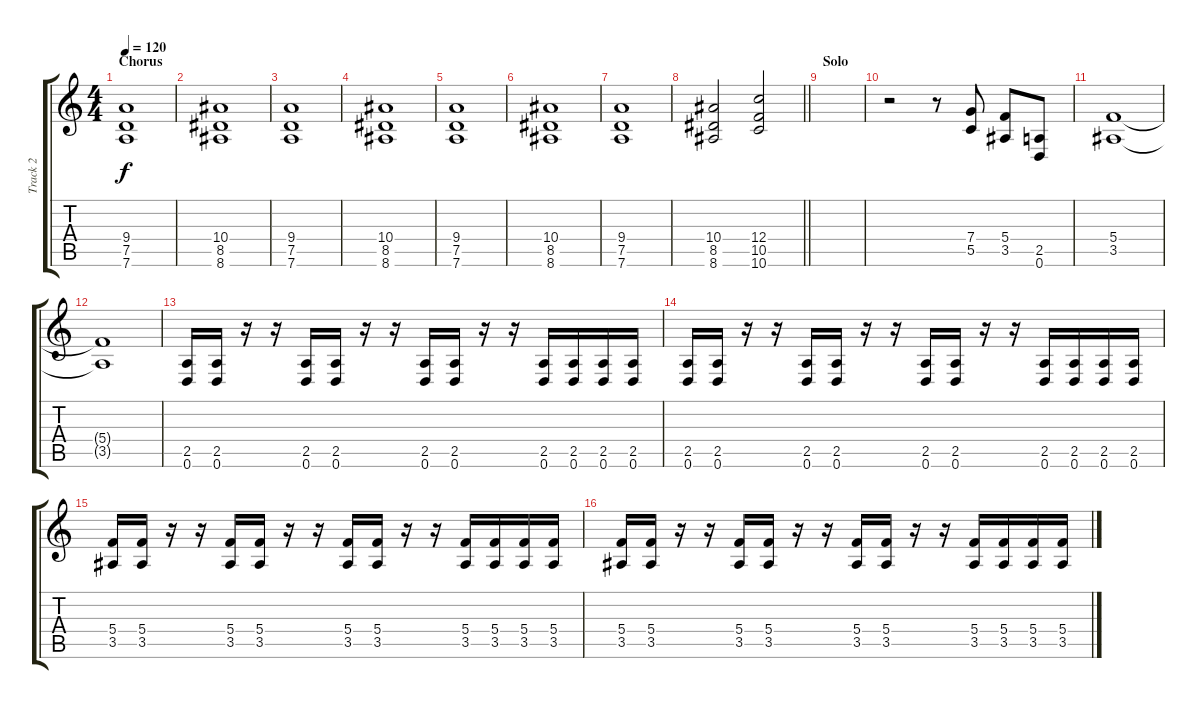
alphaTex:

\track ("Track 2" "Track 2") {instrument distortionguitar}
\staff {score tabs}
\tuning (D4 A3 F3 C3 G2 D2) {hide}
\ts (4 4)
\section ("" "Chorus")
\tempo 120
\clef g2
\ks c
(9.4 7.5 7.6).1{dy f} |
(10.4 8.5 8.6).1 |
(9.4 7.5 7.6).1 |
(10.4 8.5 8.6).1 |
(9.4 7.5 7.6).1 |
(10.4 8.5 8.6).1 |
(9.4 7.5 7.6).1 |
\barLineRight lightlight
(10.4 8.5 8.6).2 (12.4 10.5 10.6).2 |
\section ("" "Solo")
|
r.2 r.8 (7.4 5.5).8 (5.4 3.5).8 (2.5 0.6).8 |
(5.4 3.5).1 |
(5.4{t} 3.5{t}).1 |
(2.5 0.6).16 (2.5 0.6).16 r.16 r.16 (2.5 0.6).16 (2.5 0.6).16 r.16 r.16 (2.5 0.6).16 (2.5 0.6).16 r.16 r.16 (2.5 0.6).16 (2.5 0.6).16 (2.5 0.6).16 (2.5 0.6).16 |
(2.5 0.6).16 (2.5 0.6).16 r.16 r.16 (2.5 0.6).16 (2.5 0.6).16 r.16 r.16 (2.5 0.6).16 (2.5 0.6).16 r.16 r.16 (2.5 0.6).16 (2.5 0.6).16 (2.5 0.6).16 (2.5 0.6).16 |
(5.4 3.5).16 (5.4 3.5).16 r.16 r.16 (5.4 3.5).16 (5.4 3.5).16 r.16 r.16 (5.4 3.5).16 (5.4 3.5).16 r.16 r.16 (5.4 3.5).16 (5.4 3.5).16 (5.4 3.5).16 (5.4 3.5).16 |
(5.4 3.5).16 (5.4 3.5).16 r.16 r.16 (5.4 3.5).16 (5.4 3.5).16 r.16 r.16 (5.4 3.5).16 (5.4 3.5).16 r.16 r.16 (5.4 3.5).16 (5.4 3.5).16 (5.4 3.5).16 (5.4 3.5).16
